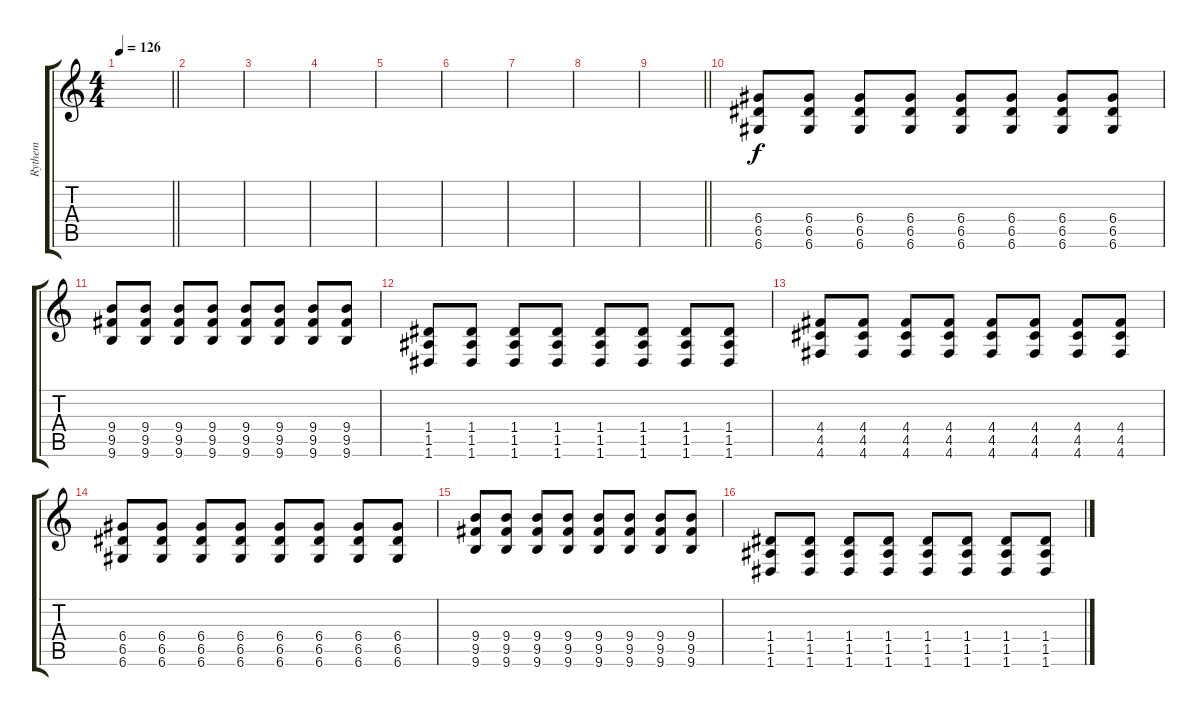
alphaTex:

\track ("Rythem" "Rythem") {instrument overdrivenguitar}
\staff {score tabs}
\tuning (E4 B3 G3 D3 A2 D2) {hide}
\ts (4 4)
\tempo 126
\clef g2
\barLineRight lightlight
\ks c
|
|
|
|
|
|
|
|
\barLineRight lightlight
|
(6.4 6.5 6.6).8 (6.4 6.5 6.6).8 (6.4 6.5 6.6).8 (6.4 6.5 6.6).8 (6.4 6.5 6.6).8 (6.4 6.5 6.6).8 (6.4 6.5 6.6).8 (6.4 6.5 6.6).8 |
(9.4 9.5 9.6).8 (9.4 9.5 9.6).8 (9.4 9.5 9.6).8 (9.4 9.5 9.6).8 (9.4 9.5 9.6).8 (9.4 9.5 9.6).8 (9.4 9.5 9.6).8 (9.4 9.5 9.6).8 |
(1.4 1.5 1.6).8 (1.4 1.5 1.6).8 (1.4 1.5 1.6).8 (1.4 1.5 1.6).8 (1.4 1.5 1.6).8 (1.4 1.5 1.6).8 (1.4 1.5 1.6).8 (1.4 1.5 1.6).8 |
(4.4 4.5 4.6).8 (4.4 4.5 4.6).8 (4.4 4.5 4.6).8 (4.4 4.5 4.6).8 (4.4 4.5 4.6).8 (4.4 4.5 4.6).8 (4.4 4.5 4.6).8 (4.4 4.5 4.6).8 |
(6.4 6.5 6.6).8 (6.4 6.5 6.6).8 (6.4 6.5 6.6).8 (6.4 6.5 6.6).8 (6.4 6.5 6.6).8 (6.4 6.5 6.6).8 (6.4 6.5 6.6).8 (6.4 6.5 6.6).8 |
(9.4 9.5 9.6).8 (9.4 9.5 9.6).8 (9.4 9.5 9.6).8 (9.4 9.5 9.6).8 (9.4 9.5 9.6).8 (9.4 9.5 9.6).8 (9.4 9.5 9.6).8 (9.4 9.5 9.6).8 |
(1.4 1.5 1.6).8 (1.4 1.5 1.6).8 (1.4 1.5 1.6).8 (1.4 1.5 1.6).8 (1.4 1.5 1.6).8 (1.4 1.5 1.6).8 (1.4 1.5 1.6).8 (1.4 1.5 1.6).8
